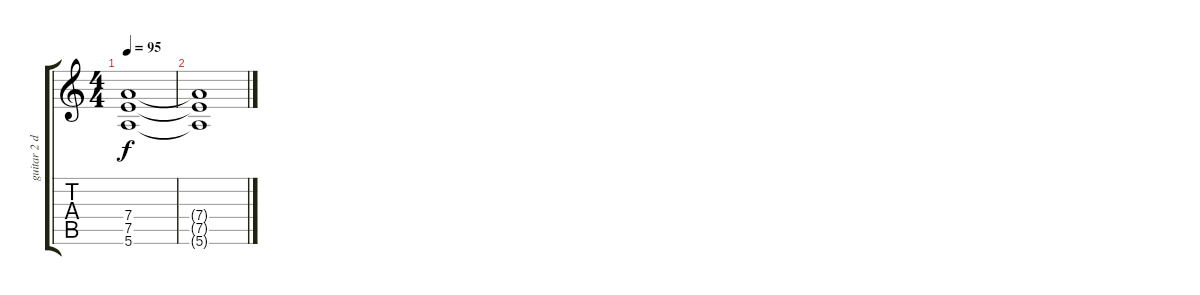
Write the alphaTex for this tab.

\track ("guitar 2 distortion" "guitar 2 d") {instrument distortionguitar}
\staff {score tabs}
\tuning (E4 B3 G3 D3 A2 E2) {hide}
\ts (4 4)
\tempo 95
\clef g2
\ks c
(7.4 7.5 5.6).1{dy f} |
(7.4{t} 7.5{t} 5.6{t}).1
